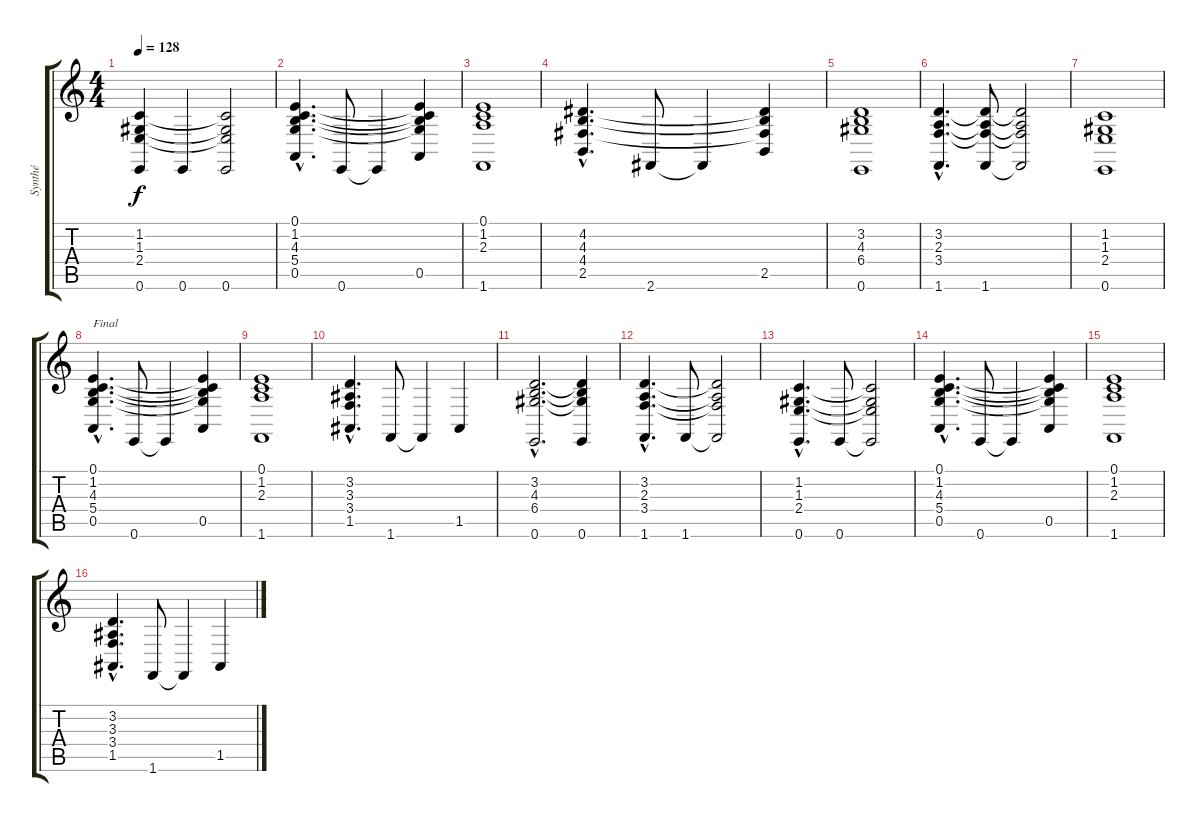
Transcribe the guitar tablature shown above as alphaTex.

\track ("Synthé" "Synthé") {instrument electricpiano2}
\staff {score tabs}
\tuning (E4 B3 G3 D3 A2 E2) {hide}
\ts (4 4)
\tempo 128
\clef g2
\ks c
(1.2 1.3 2.4 0.6).4{dy f} 0.6.4 (1.2{t} 1.3{t} 2.4{t} 0.6).2 |
(0.1{hac} 1.2{hac} 4.3{hac} 5.4{hac} 0.5{hac}).4{d} 0.6.8 0.6{t}.4 (0.1{t} 1.2{t} 4.3{t} 5.4{t} 0.5).4 |
(0.1 1.2 2.3 1.6).1 |
(4.2{hac} 4.3{hac} 4.4{hac} 2.5{hac}).4{d} 2.6.8 2.6{t}.4 (4.2{t} 4.3{t} 4.4{t} 2.5).4 |
(3.2 4.3 6.4 0.6).1 |
(3.2{hac} 2.3{hac} 3.4{hac} 1.6{hac}).4{d} (3.2{t} 2.3{t} 3.4{t} 1.6).8 (3.2{t} 2.3{t} 3.4{t} 1.6{t}).2 |
(1.2 1.3 2.4 0.6).1 |
(0.1{hac} 1.2{hac} 4.3{hac} 5.4{hac} 0.5{hac}).4{d txt "Final"} 0.6.8 0.6{t}.4 (0.1{t} 1.2{t} 4.3{t} 5.4{t} 0.5).4 |
(0.1 1.2 2.3 1.6).1 |
(3.2{hac} 3.3{hac} 3.4{hac} 1.5{hac}).4{d} 1.6.8 1.6{t}.4 1.5.4 |
(3.2{hac} 4.3{hac} 6.4{hac} 0.6{hac}).2{d} (3.2{t} 4.3{t} 6.4{t} 0.6).4 |
(3.2{hac} 2.3{hac} 3.4{hac} 1.6{hac}).4{d} 1.6.8 (3.2{t} 2.3{t} 3.4{t} 1.6{t}).2 |
(1.2{hac} 1.3{hac} 2.4{hac} 0.6{hac}).4{d} 0.6.8 (1.2{t} 1.3{t} 2.4{t} 0.6{t}).2 |
(0.1{hac} 1.2{hac} 4.3{hac} 5.4{hac} 0.5{hac}).4{d} 0.6.8 0.6{t}.4 (0.1{t} 1.2{t} 4.3{t} 5.4{t} 0.5).4 |
(0.1 1.2 2.3 1.6).1 |
(3.2{hac} 3.3{hac} 3.4{hac} 1.5{hac}).4{d} 1.6.8 1.6{t}.4 1.5.4
